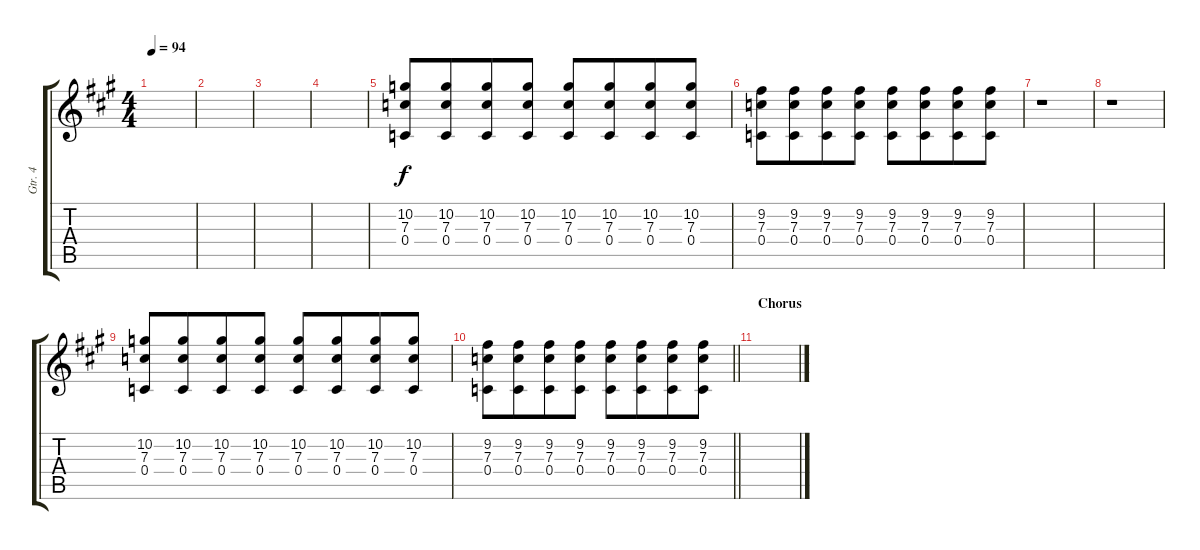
\track ("Gtr. 4" "Gtr. 4") {instrument distortionguitar}
\staff {score tabs}
\tuning (D4 A3 F3 C3 G2 C2) {hide}
\ts (4 4)
\tempo 94
\clef g2
\ks a
|
|
|
|
(10.2 7.3 0.4).8 (10.2 7.3 0.4).8{beam merge} (10.2 7.3 0.4).8 (10.2 7.3 0.4).8 (10.2 7.3 0.4).8 (10.2 7.3 0.4).8{beam merge} (10.2 7.3 0.4).8 (10.2 7.3 0.4).8 |
(9.2 7.3 0.4).8{beam Down beam merge} (9.2 7.3 0.4).8{beam Down beam merge} (9.2 7.3 0.4).8{beam Down beam merge} (9.2 7.3 0.4).8{beam Down beam split} (9.2 7.3 0.4).8{beam Down beam merge} (9.2 7.3 0.4).8{beam Down beam merge} (9.2 7.3 0.4).8{beam Down beam merge} (9.2 7.3 0.4).8{beam Down} |
r.1 |
r.1 |
(10.2 7.3 0.4).8 (10.2 7.3 0.4).8{beam merge} (10.2 7.3 0.4).8 (10.2 7.3 0.4).8 (10.2 7.3 0.4).8 (10.2 7.3 0.4).8{beam merge} (10.2 7.3 0.4).8 (10.2 7.3 0.4).8 |
\barLineRight lightlight
(9.2 7.3 0.4).8{beam Down beam merge} (9.2 7.3 0.4).8{beam Down beam merge} (9.2 7.3 0.4).8{beam Down beam merge} (9.2 7.3 0.4).8{beam Down beam split} (9.2 7.3 0.4).8{beam Down beam merge} (9.2 7.3 0.4).8{beam Down beam merge} (9.2 7.3 0.4).8{beam Down beam merge} (9.2 7.3 0.4).8{beam Down} |
\section ("" "Chorus")
